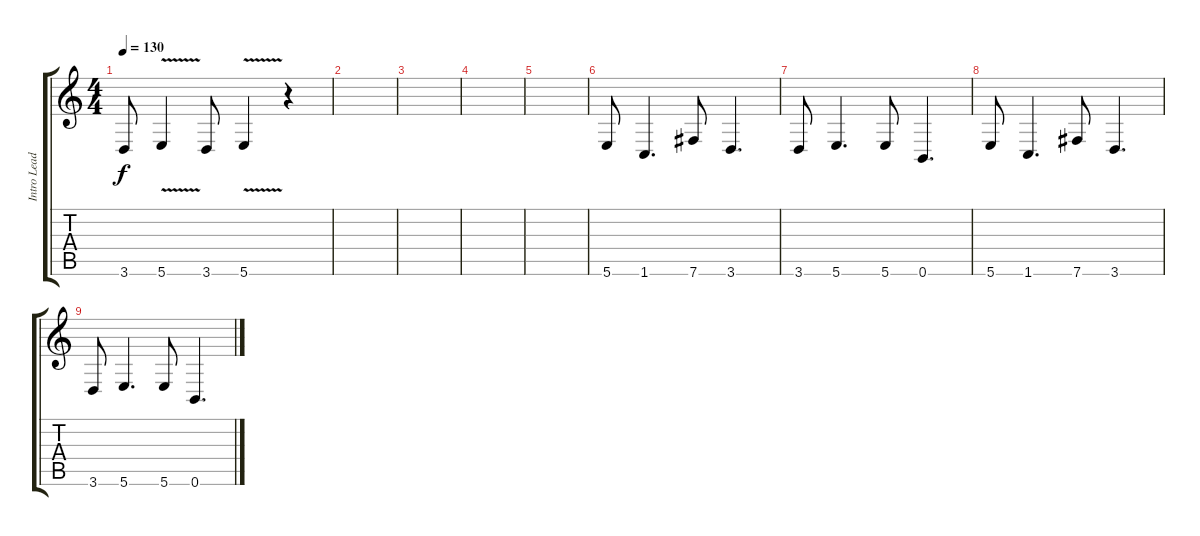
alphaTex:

\track ("Intro Lead" "Intro Lead") {instrument overdrivenguitar}
\staff {score tabs}
\tuning (Db4 Ab3 E3 B2 Gb2 B1) {hide}
\ts (4 4)
\tempo 130
\clef g2
\ks c
3.6.8{dy f} 5.6{v}.4 3.6.8 5.6{v}.4 r.4 |
|
|
|
|
5.6.8 1.6.4{d} 7.6.8 3.6.4{d} |
3.6.8 5.6.4{d} 5.6.8 0.6.4{d} |
5.6.8 1.6.4{d} 7.6.8 3.6.4{d} |
3.6.8 5.6.4{d} 5.6.8 0.6.4{d}
